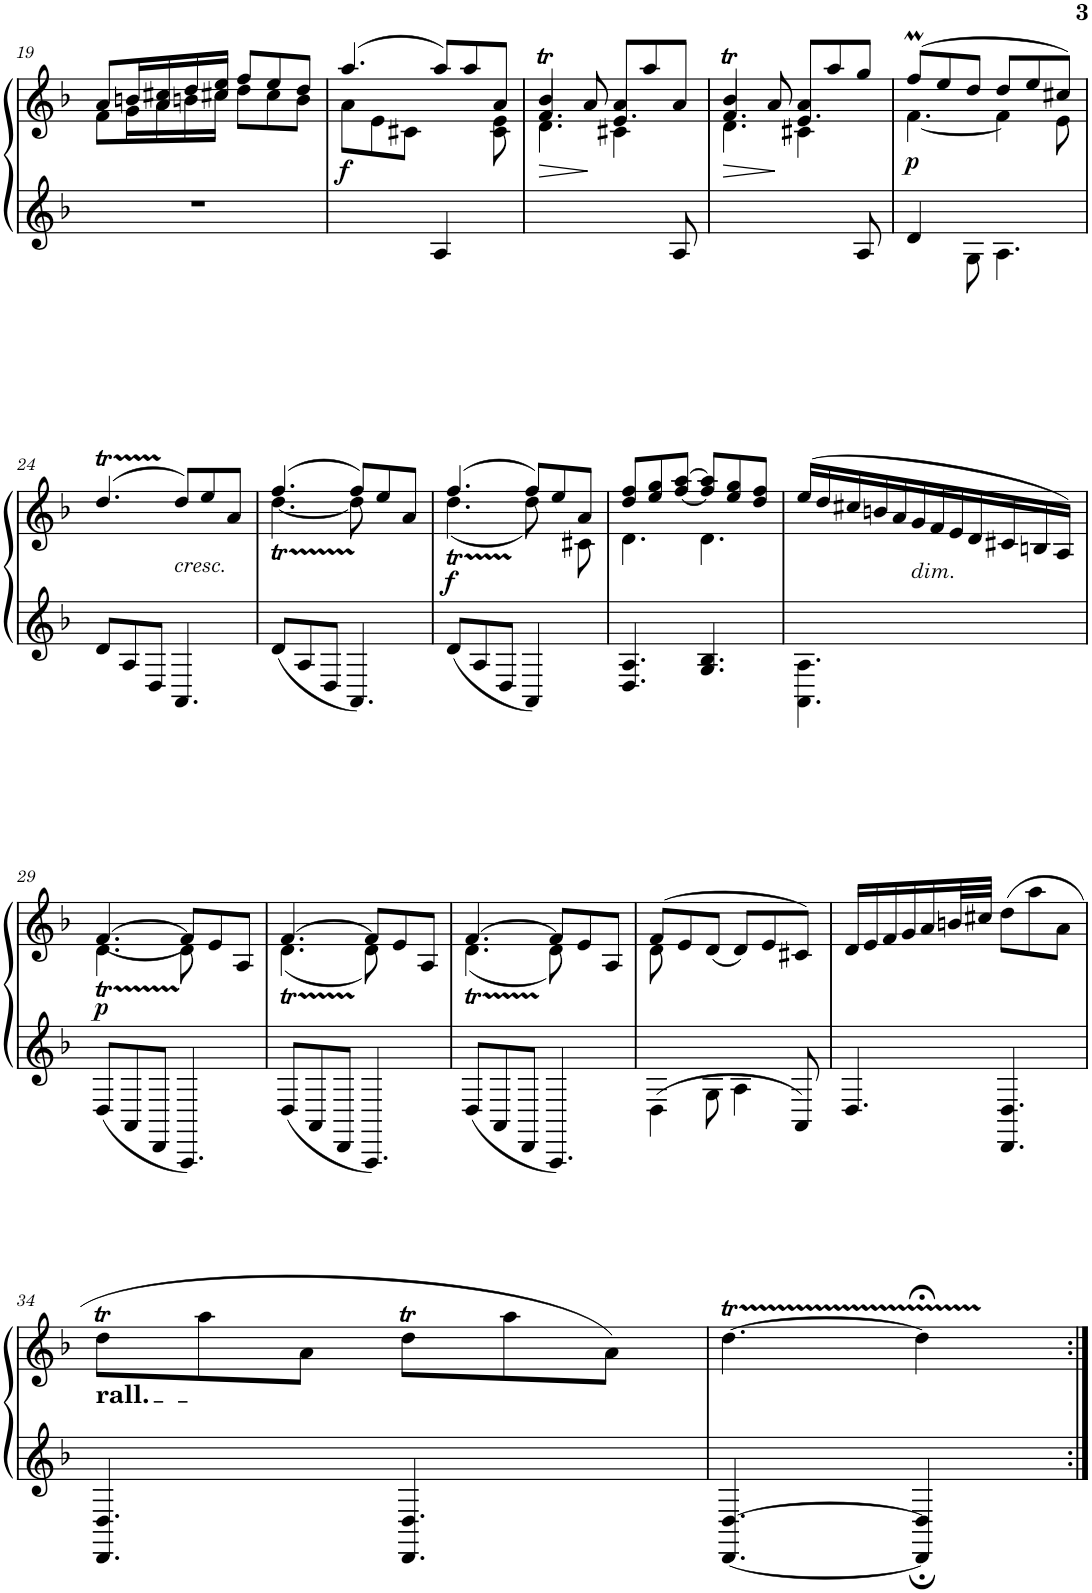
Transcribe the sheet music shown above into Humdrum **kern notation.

**kern	**kern	**dynam
*part1	*part1	*part1
*staff2	*staff1	*staff1/2
*I"Piano	*	*
*I'Piano	*	*
!!LO:PB:g=z
*clefG2	*clefG2	*
*k[b-]	*k[b-]	*
*M6/8	*M6/8	*
=19	=19	=19
*	*^	*
2.r	8a/L	8f\L	.
.	16bn/L	16g\L	.
.	16a/ 16cc#X/	16a\	.
.	16dd/	16bn\	.
.	16cc#/ 16ee/JJ	16cc#X\JJ	.
.	8ff/L	8dd\L	.
.	8ee/	8cc#\	.
.	8dd/J	8b\J	.
=20	=20	=20	=20
*	*	*^	*
!	!	!	!	!LO:DY:b
4ryy	(4.aa/	8a\L	8ryy	f
*	*	*v	*v	*
.	.	8e\	.
8ryy	.	8c#X\J	.
4A/	8aa/L)	4.ryy	.
.	8aa/	.	.
*	*	*^	*
8ryy	8a/J	.	8c#\ 8e\	.
=21	=21	=21	=21	=21
!	!	!	!	!LO:HP:b
8ryy	4b-T/	4.f/	4.d\	>
.	8a/	.	.	.
.	8a/L	4.e/	4c#X\	]
.	8aa/	.	.	.
8A/	8a/J	.	8ryy	.
=22	=22	=22	=22	=22
!	!	!	!	!LO:HP:b
8ryy	4b-T/	4.f/	4.d\	>
.	8a/	.	.	.
.	8a/L	4.e/	4c#X\	]
.	8aa/	.	.	.
8A/	8gg/J	.	8ryy	.
=23	=23	=23	=23	=23
!	!	!	!	!LO:DY:b
*	*	*v	*v	*
4d/	(8ffM/L	[<4.f\	p
.	8ee/	.	.
8G\	8dd/J	.	.
4.A\	8dd/L	4f\]	.
.	8ee/	.	.
.	8cc#X/J)	8e\	.
*	*v	*v	*
!!LO:LB:g=z
=24	=24	=24
8d/L	(>4.ddT/	.
8A/	.	.
8D/J	.	.
!	!LO:TX:b:i:t=cresc.	!
4.AA/	8dd/L)	.
.	8ee/	.
.	8a/J	.
=25	=25	=25
*	*^	*
8d/L	(4.ff/	[4.ddT\	.
8A/	.	.	.
8D/J	.	.	.
4.AA/	8ff/L)	8dd\]	.
.	8ee/	4ryy	.
.	8a/J	.	.
=26	=26	=26	=26
*	*	*^	*
!	!	!	!	!LO:DY:b
8d/L	(4.ff/	(4.ddT\	8ryy	f
*	*	*v	*v	*
8A/	.	.	.
8D/J	.	.	.
4AA/	8ff/L)	8dd\)	.
.	8ee/	4ryy	.
*	*	*^	*
8ryy	8a/J	.	8c#X\	.
*	*	*v	*v	*
=27	=27	=27	=27
4.D/ 4.A/	8dd/ 8ff/L	4.d\	.
.	8ee/ 8gg/	.	.
.	[<8ff/ [>8aa/J	.	.
4.G/ 4.B-/	8ff/] 8aa/]L	4.d\	.
.	8ee/ 8gg/	.	.
.	8dd/ 8ff/J	.	.
*	*v	*v	*
=28	=28	=28
4.AA\ 4.A\	(>16ee/LL	.
.	16dd/	.
.	16cc#X/	.
.	16bn/	.
.	16a/	.
!	!LO:TX:b:i:t=dim.	!
.	16g/	.
4ryy	16f/	.
.	16e/	.
.	16d/	.
.	16c#X/	.
8ryy	16Bn/	.
.	16A/JJ)	.
!!LO:LB:g=z
=29	=29	=29
*	*^	*
!	!	!	!LO:DY:b
8D/L	(<[4.f/	4.dT\	p
8AA/	.	.	.
8DD/J	.	.	.
4.AAA/	8f/L])	8d\	.
.	8e/	4ryy	.
.	8A/J	.	.
=30	=30	=30	=30
8D/L	[4.f/	(4.dT\	.
8AA/	.	.	.
8DD/J	.	.	.
4.AAA/	8f/L]	8d\)	.
.	8e/	4ryy	.
.	8A/J	.	.
=31	=31	=31	=31
8D/L	[4.f/	(4.dT\	.
8AA/	.	.	.
8DD/J	.	.	.
4.AAA/	8f/L]	8d\)	.
.	8e/	4ryy	.
.	8A/J	.	.
=32	=32	=32	=32
4D\	(8f/L	8d\	.
.	8e/	2ryy	.
8G\	(8d/J	.	.
4A\	8d/L)	.	.
.	8e/	.	.
8AA/	8c#X/J)	8ryy	.
*	*v	*v	*
=33	=33	=33
4.D/	16d/LL	.
.	16e/	.
.	16f/	.
.	16g/	.
.	16a/	.
.	32bn/L	.
.	32cc#X/JJJ	.
4.DD/ 4.D/	(8dd\L	.
.	8aa\	.
.	8a\J	.
!!LO:LB:g=z
=34	=34	=34
!	!LO:TX:b:t=rall.	!
4.DD/ 4.D/	8dd>\L	.
.	8aa\	.
.	8a\J	.
4.DD/ 4.D/	8dd>\L	.
.	8aa\	.
.	8a\J)	.
=35	=35	=35
[<4.DD/ [>4.D/	[>4.ddT\	.
4DD/]; 4D/];	4dd;<\]	.
=:|!	=:|!	=:|!
*-	*-	*-
